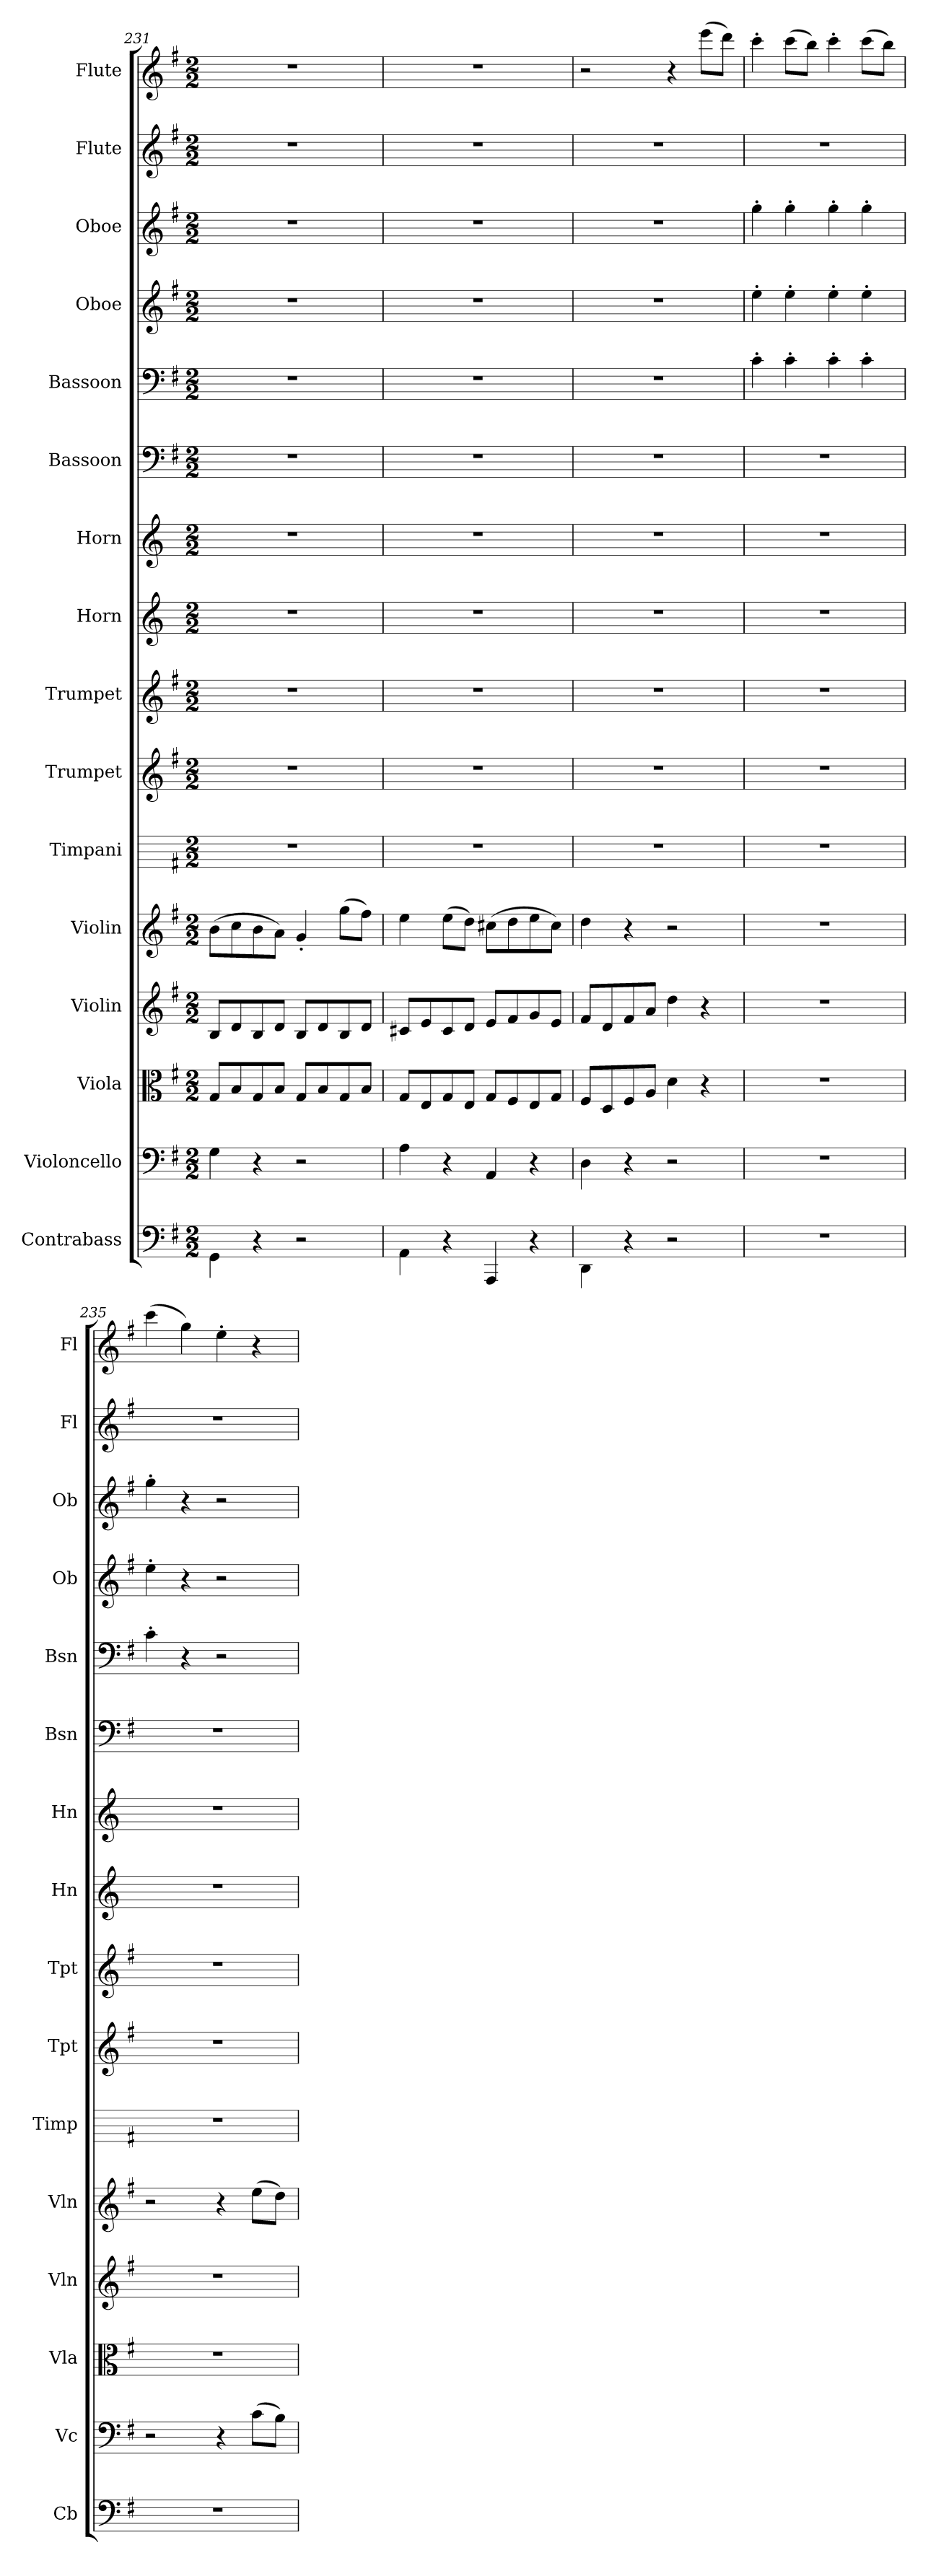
**kern	**kern	**kern	**kern	**kern	**kern	**kern	**kern	**kern	**kern	**kern	**kern	**kern	**kern	**kern	**kern
*part16	*part15	*part14	*part13	*part12	*part11	*part10	*part9	*part8	*part7	*part6	*part5	*part4	*part3	*part2	*part1
*staff16	*staff15	*staff14	*staff13	*staff12	*staff11	*staff10	*staff9	*staff8	*staff7	*staff6	*staff5	*staff4	*staff3	*staff2	*staff1
*I"Contrabass	*I"Violoncello	*I"Viola	*I"Violin	*I"Violin	*I"Timpani	*I"Trumpet	*I"Trumpet	*I"Horn	*I"Horn	*I"Bassoon	*I"Bassoon	*I"Oboe	*I"Oboe	*I"Flute	*I"Flute
*I'Cb	*I'Vc	*I'Vla	*I'Vln	*I'Vln	*I'Timp	*I'Tpt	*I'Tpt	*I'Hn	*I'Hn	*I'Bsn	*I'Bsn	*I'Ob	*I'Ob	*I'Fl	*I'Fl
*clefF4	*clefF4	*clefC3	*clefG2	*clefG2	*	*clefG2	*clefG2	*clefG2	*clefG2	*clefF4	*clefF4	*clefG2	*clefG2	*clefG2	*clefG2
*k[f#]	*k[f#]	*k[f#]	*k[f#]	*k[f#]	*k[f#]	*k[f#]	*k[f#]	*k[]	*k[]	*k[f#]	*k[f#]	*k[f#]	*k[f#]	*k[f#]	*k[f#]
*M2/2	*M2/2	*M2/2	*M2/2	*M2/2	*M2/2	*M2/2	*M2/2	*M2/2	*M2/2	*M2/2	*M2/2	*M2/2	*M2/2	*M2/2	*M2/2
=231	=231	=231	=231	=231	=231	=231	=231	=231	=231	=231	=231	=231	=231	=231	=231
4GG"\	4G"\	8G/L	8B/L	(8b\L	1r	1r	1r	1r	1r	1r	1r	1r	1r	1r	1r
.	.	8B/	8d/	8cc\	.	.	.	.	.	.	.	.	.	.	.
4r	4r	8G/	8B/	8b\	.	.	.	.	.	.	.	.	.	.	.
.	.	8B/J	8d/J	8a\J)	.	.	.	.	.	.	.	.	.	.	.
2r	2r	8G/L	8B/L	4g'/	.	.	.	.	.	.	.	.	.	.	.
.	.	8B/	8d/	.	.	.	.	.	.	.	.	.	.	.	.
.	.	8G/	8B/	(8gg\L	.	.	.	.	.	.	.	.	.	.	.
.	.	8B/J	8d/J	8ff#\J)	.	.	.	.	.	.	.	.	.	.	.
=232	=232	=232	=232	=232	=232	=232	=232	=232	=232	=232	=232	=232	=232	=232	=232
4AA"\	4A"\	8G/L	8c#X/L	4ee\	1r	1r	1r	1r	1r	1r	1r	1r	1r	1r	1r
.	.	8E/	8e/	.	.	.	.	.	.	.	.	.	.	.	.
4r	4r	8G/	8c#/	(8ee\L	.	.	.	.	.	.	.	.	.	.	.
.	.	8E/J	8d/J	8dd\J)	.	.	.	.	.	.	.	.	.	.	.
4AAA"/	4AA"/	8G/L	8e/L	(8cc#X\L	.	.	.	.	.	.	.	.	.	.	.
.	.	8F#/	8f#/	8dd\	.	.	.	.	.	.	.	.	.	.	.
4r	4r	8E/	8g/	8ee\	.	.	.	.	.	.	.	.	.	.	.
.	.	8G/J	8e/J	8cc#\J)	.	.	.	.	.	.	.	.	.	.	.
=233	=233	=233	=233	=233	=233	=233	=233	=233	=233	=233	=233	=233	=233	=233	=233
4DD"\	4D"\	8F#/L	8f#/L	4dd\	1r	1r	1r	1r	1r	1r	1r	1r	1r	1r	2r
.	.	8D/	8d/	.	.	.	.	.	.	.	.	.	.	.	.
4r	4r	8F#/	8f#/	4r	.	.	.	.	.	.	.	.	.	.	.
.	.	8A/J	8a/J	.	.	.	.	.	.	.	.	.	.	.	.
2r	2r	4d\	4dd\	2r	.	.	.	.	.	.	.	.	.	.	4r
.	.	4r	4r	.	.	.	.	.	.	.	.	.	.	.	(8eee\L
.	.	.	.	.	.	.	.	.	.	.	.	.	.	.	8ddd\J)
=234	=234	=234	=234	=234	=234	=234	=234	=234	=234	=234	=234	=234	=234	=234	=234
1r	1r	1r	1r	1r	1r	1r	1r	1r	1r	1r	4c'\	4ee'\	4gg'\	1r	4ccc'\
.	.	.	.	.	.	.	.	.	.	.	4c'\	4ee'\	4gg'\	.	(8ccc\L
.	.	.	.	.	.	.	.	.	.	.	.	.	.	.	8bb\J)
.	.	.	.	.	.	.	.	.	.	.	4c'\	4ee'\	4gg'\	.	4ccc'\
.	.	.	.	.	.	.	.	.	.	.	4c'\	4ee'\	4gg'\	.	(8ccc\L
.	.	.	.	.	.	.	.	.	.	.	.	.	.	.	8bb\J)
=235	=235	=235	=235	=235	=235	=235	=235	=235	=235	=235	=235	=235	=235	=235	=235
1r	2r	1r	1r	2r	1r	1r	1r	1r	1r	1r	4c'\	4ee'\	4gg'\	1r	(4ccc\
.	.	.	.	.	.	.	.	.	.	.	4r	4r	4r	.	4gg\)
.	4r	.	.	4r	.	.	.	.	.	.	2r	2r	2r	.	4ee'\
.	(8c\L	.	.	(8ee\L	.	.	.	.	.	.	.	.	.	.	4r
.	8B\J)	.	.	8dd\J)	.	.	.	.	.	.	.	.	.	.	.
=	=	=	=	=	=	=	=	=	=	=	=	=	=	=	=
*-	*-	*-	*-	*-	*-	*-	*-	*-	*-	*-	*-	*-	*-	*-	*-
